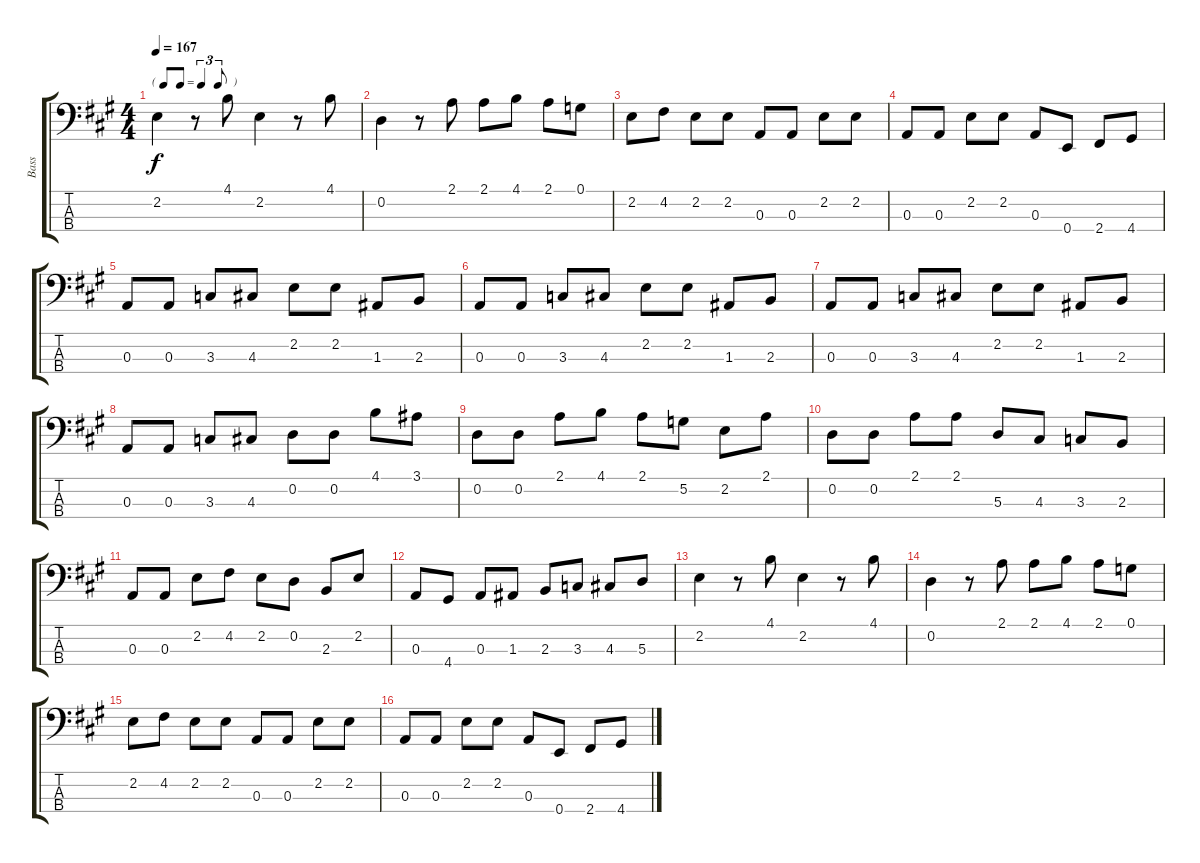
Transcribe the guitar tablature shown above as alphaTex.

\track ("Bass" "Bass") {instrument electricbassfinger}
\staff {score tabs}
\tuning (G2 D2 A1 E1) {hide}
\ts (4 4)
\tf triplet8th
\tempo 167
\clef f4
\ks a
2.2.4{dy f} r.8 4.1.8 2.2.4 r.8 4.1.8 |
0.2.4 r.8 2.1.8 2.1.8 4.1.8 2.1.8 0.1.8 |
2.2.8 4.2.8 2.2.8 2.2.8 0.3.8 0.3.8 2.2.8 2.2.8 |
0.3.8 0.3.8 2.2.8 2.2.8 0.3.8 0.4.8 2.4.8 4.4.8 |
0.3.8 0.3.8 3.3.8 4.3.8 2.2.8 2.2.8 1.3.8 2.3.8 |
0.3.8 0.3.8 3.3.8 4.3.8 2.2.8 2.2.8 1.3.8 2.3.8 |
0.3.8 0.3.8 3.3.8 4.3.8 2.2.8 2.2.8 1.3.8 2.3.8 |
0.3.8 0.3.8 3.3.8 4.3.8 0.2.8 0.2.8 4.1.8 3.1.8 |
0.2.8 0.2.8 2.1.8 4.1.8 2.1.8 5.2.8 2.2.8 2.1.8 |
0.2.8 0.2.8 2.1.8 2.1.8 5.3.8 4.3.8 3.3.8 2.3.8 |
0.3.8 0.3.8 2.2.8 4.2.8 2.2.8 0.2.8 2.3.8 2.2.8 |
0.3.8 4.4.8 0.3.8 1.3.8 2.3.8 3.3.8 4.3.8 5.3.8 |
2.2.4 r.8 4.1.8 2.2.4 r.8 4.1.8 |
0.2.4 r.8 2.1.8 2.1.8 4.1.8 2.1.8 0.1.8 |
2.2.8 4.2.8 2.2.8 2.2.8 0.3.8 0.3.8 2.2.8 2.2.8 |
0.3.8 0.3.8 2.2.8 2.2.8 0.3.8 0.4.8 2.4.8 4.4.8
